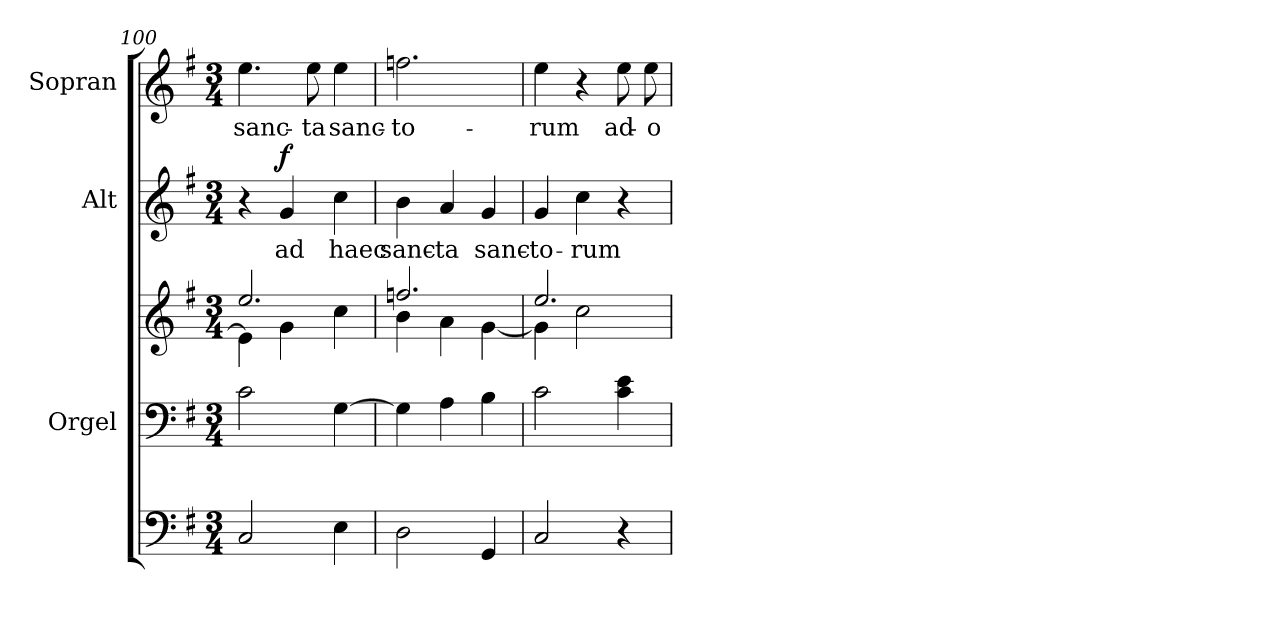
**kern	**kern	**kern	**kern	**text	**dynam	**kern	**text
*part4	*part3	*part3	*part2	*part2	*part2	*part1	*part1
*staff5	*staff4	*staff3	*staff2	*staff2	*staff2	*staff1	*staff1
*	*I"Orgel	*	*I"Alt	*	*	*I"Sopran	*
*	*I'Org.	*	*I'A.	*	*	*I'S.	*
*clefF4	*clefF4	*clefG2	*clefG2	*	*	*clefG2	*
*k[f#]	*k[f#]	*k[f#]	*k[f#]	*	*	*k[f#]	*
*G:	*G:	*G:	*G:	*	*	*G:	*
*M3/4	*M3/4	*M3/4	*M3/4	*	*	*M3/4	*
=100	=100	=100	=100	=100	=100	=100	=100
*	*	*^	*	*	*	*	*
!	!	!	!	!	!	!	!	!LO:LY:b
2C/	2c\	2.ee/	4e\]	4r	.	.	4.ee\	sanc-
!	!	!	!	!	!LO:LY:b	!LO:DY:a	!	!
.	.	.	4g\	4g/	ad	f	.	.
!	!	!	!	!	!	!	!	!LO:LY:b
.	.	.	.	.	.	.	8ee\	-ta
!	!	!	!	!	!LO:LY:b	!	!	!LO:LY:b
4E\	[4G\	.	4cc\	4cc\	haec	.	4ee\	sanc-
=101	=101	=101	=101	=101	=101	=101	=101	=101
!	!	!	!	!	!LO:LY:b	!	!	!LO:LY:b
2D\	4G\]	2.ffn/	4b\	4b\	sanc-	.	2.ffn\	-to-
!	!	!	!	!	!LO:LY:b	!	!	!
.	4A\	.	4a\	4a/	-ta	.	.	.
!	!	!	!	!	!LO:LY:b	!	!	!
4GG/	4B\	.	[<4g\	4g/	sanc-	.	.	.
=102	=102	=102	=102	=102	=102	=102	=102	=102
!	!	!	!	!	!LO:LY:b	!	!	!LO:LY:b
2C/	2c\	2.ee/	4g\]	4g/	-to-	.	4ee\	-rum
!	!	!	!	!	!LO:LY:b	!	!	!
.	.	.	2cc\	4cc\	-rum	.	4r	.
!	!	!	!	!	!	!	!	!LO:LY:b
4r	4c\ 4e\	.	.	4r	.	.	8ee\	ad-
!	!	!	!	!	!	!	!	!LO:LY:b
.	.	.	.	.	.	.	8ee\	-o-
*	*	*v	*v	*	*	*	*	*
=	=	=	=	=	=	=	=
*-	*-	*-	*-	*-	*-	*-	*-
